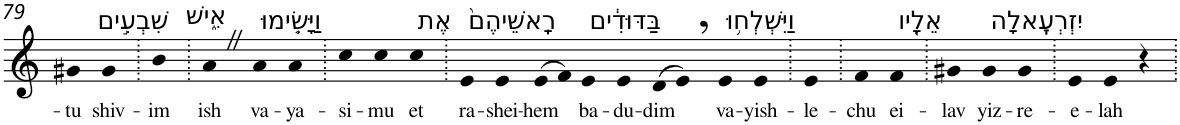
**kern	**text
*part1	*part1
*staff1	*staff1
*I"Piano	*
*I'Pno	*
!!LO:PB:g=z
*clefG2	*
*k[]	*
=79	=79
!	!LO:LY:b
4g#X	-tu
!LO:TX:a:t=שִׁבְעִ֣ים	!
!	!LO:LY:b
4g#	shiv-
=80.	=80.
!	!LO:LY:b
4b	-im
=81.	=81.
!LO:TX:a:t=אִ֑ישׁ	!
!	!LO:LY:b
4aZ	ish
!LO:TX:a:t=וַיָּשִׂ֤ימוּ	!
!	!LO:LY:b
4a	va-
!	!LO:LY:b
4a	-ya-
=82.	=82.
!	!LO:LY:b
4cc	-si-
!	!LO:LY:b
4cc	-mu
!LO:TX:a:t=אֶת	!
!	!LO:LY:b
4cc	et
=83.	=83.
!LO:TX:a:t=רָֽאשֵׁיהֶם֙	!
!	!LO:LY:b
4e	ra-
!	!LO:LY:b
4e	-shei-
!	!LO:LY:b
(>8e	-hem
8f)	.
!LO:TX:a:t=בַּדּוּדִ֔ים	!
!	!LO:LY:b
4e	ba-
!	!LO:LY:b
4e	-du-
!	!LO:LY:b
(>8d	-dim
8e,)	.
!LO:TX:a:t=וַיִּשְׁלְח֥וּ	!
!	!LO:LY:b
4e	va-
!	!LO:LY:b
4e	-yish-
=84.	=84.
!	!LO:LY:b
4e	-le-
=85.	=85.
!	!LO:LY:b
4f	-chu
!LO:TX:a:t=אֵלָ֖יו	!
!	!LO:LY:b
4f	ei-
=86.	=86.
!	!LO:LY:b
4g#X	-lav
!LO:TX:a:t=יִזְרְעֶֽאלָה	!
!	!LO:LY:b
4g#	yiz-
!	!LO:LY:b
4g#	-re-
=87.	=87.
!	!LO:LY:b
4e	-e-
!	!LO:LY:b
4e	-lah
4r	.
=.	=.
*-	*-
